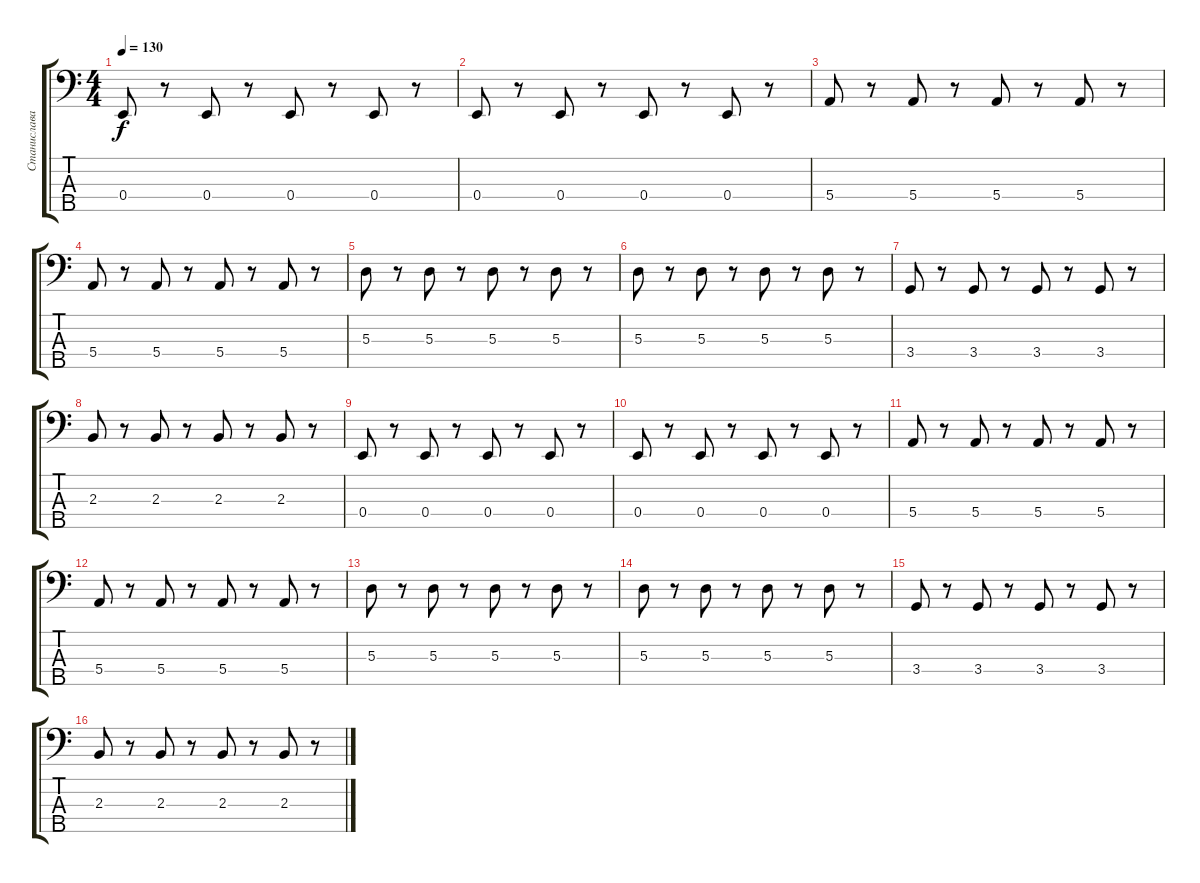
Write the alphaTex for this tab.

\track ("Станислава Матвеева (бас-гитара)" "Станислава") {instrument electricbasspick}
\staff {score tabs}
\tuning (G2 D2 A1 E1 B0) {hide}
\ts (4 4)
\tempo 130
\clef f4
\ks c
0.4.8{dy f} r.8 0.4.8 r.8 0.4.8 r.8 0.4.8 r.8 |
0.4.8 r.8 0.4.8 r.8 0.4.8 r.8 0.4.8 r.8 |
5.4.8 r.8 5.4.8 r.8 5.4.8 r.8 5.4.8 r.8 |
5.4.8 r.8 5.4.8 r.8 5.4.8 r.8 5.4.8 r.8 |
5.3.8 r.8 5.3.8 r.8 5.3.8 r.8 5.3.8 r.8 |
5.3.8 r.8 5.3.8 r.8 5.3.8 r.8 5.3.8 r.8 |
3.4.8 r.8 3.4.8 r.8 3.4.8 r.8 3.4.8 r.8 |
2.3.8 r.8 2.3.8 r.8 2.3.8 r.8 2.3.8 r.8 |
0.4.8 r.8 0.4.8 r.8 0.4.8 r.8 0.4.8 r.8 |
0.4.8 r.8 0.4.8 r.8 0.4.8 r.8 0.4.8 r.8 |
5.4.8 r.8 5.4.8 r.8 5.4.8 r.8 5.4.8 r.8 |
5.4.8 r.8 5.4.8 r.8 5.4.8 r.8 5.4.8 r.8 |
5.3.8 r.8 5.3.8 r.8 5.3.8 r.8 5.3.8 r.8 |
5.3.8 r.8 5.3.8 r.8 5.3.8 r.8 5.3.8 r.8 |
3.4.8 r.8 3.4.8 r.8 3.4.8 r.8 3.4.8 r.8 |
2.3.8 r.8 2.3.8 r.8 2.3.8 r.8 2.3.8 r.8
